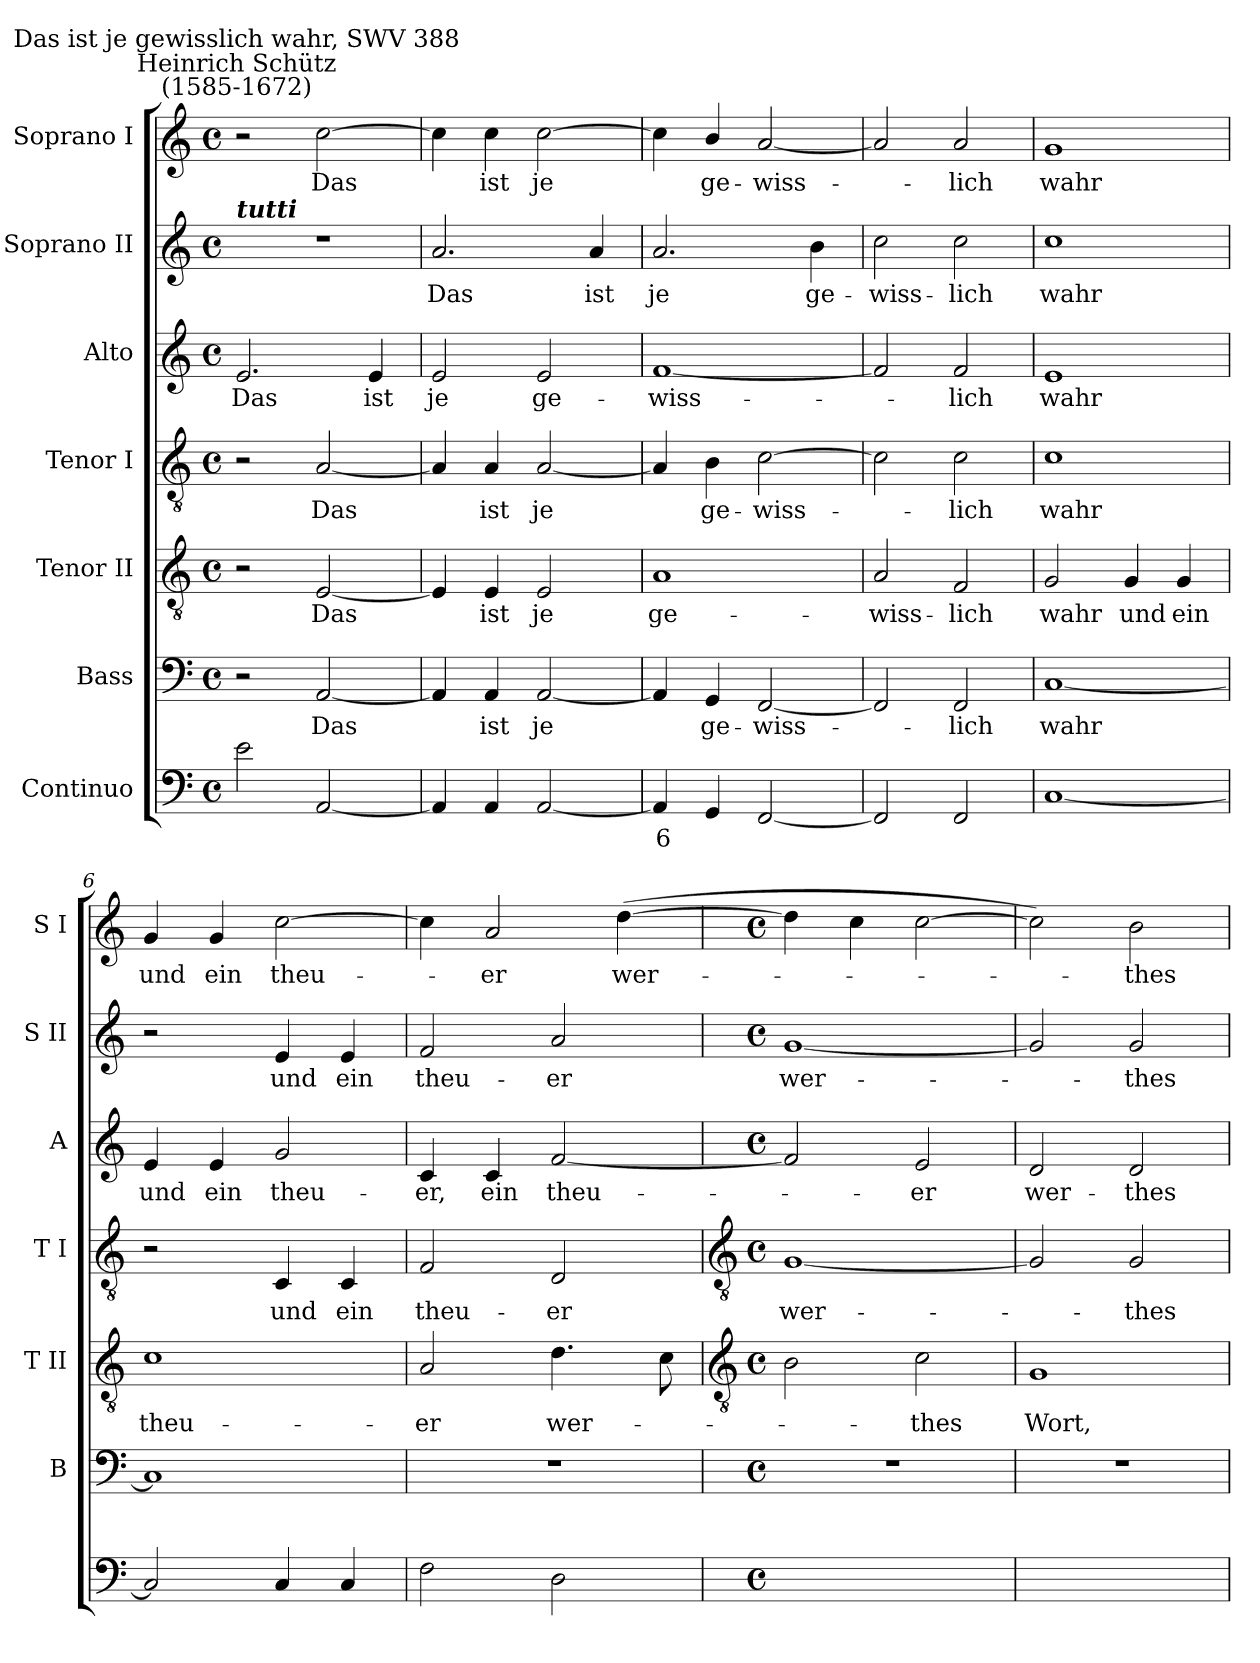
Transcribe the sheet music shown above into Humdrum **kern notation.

**kern	**text	**kern	**text	**kern	**text	**kern	**text	**kern	**text	**kern	**text	**kern	**text
*part7	*part7	*part6	*part6	*part5	*part5	*part4	*part4	*part3	*part3	*part2	*part2	*part1	*part1
*staff7	*staff7	*staff6	*staff6	*staff5	*staff5	*staff4	*staff4	*staff3	*staff3	*staff2	*staff2	*staff1	*staff1
*I"Continuo	*	*I"Bass	*	*I"Tenor II	*	*I"Tenor I	*	*I"Alto	*	*I"Soprano II	*	*I"Soprano I	*
*	*	*I'B	*	*I'T II	*	*I'T I	*	*I'A	*	*I'S II	*	*I'S I	*
*clefF4	*	*clefF4	*	*clefGv2	*	*clefGv2	*	*clefG2	*	*clefG2	*	*clefG2	*
*k[]	*	*k[]	*	*k[]	*	*k[]	*	*k[]	*	*k[]	*	*k[]	*
*C:	*	*C:	*	*C:	*	*C:	*	*C:	*	*C:	*	*C:	*
*M4/4	*	*M4/4	*	*M4/4	*	*M4/4	*	*M4/4	*	*M4/4	*	*M4/4	*
*met(c)	*	*met(c)	*	*met(c)	*	*met(c)	*	*met(c)	*	*met(c)	*	*met(c)	*
=1	=1	=1	=1	=1	=1	=1	=1	=1	=1	=1	=1	=1	=1
!	!	!	!	!	!	!	!	!	!	!	!	!LO:TX:a:cj:t=Heinrich Schütz\n(1585-1672)	!
!	!	!	!	!	!	!	!	!	!	!	!	!LO:TX:a:cj:t=Das ist je gewisslich wahr, SWV 388	!
!	!	!	!	!	!	!	!	!	!	!LO:TX:a:Bi:t=tutti	!	!	!
!	!	!	!	!	!	!	!	!	!LO:LY:b	!	!	!	!
2e	.	2r	.	2r	.	2r	.	2.e	Das	1r	.	2r	.
!	!	!	!LO:LY:b	!	!LO:LY:b	!	!LO:LY:b	!	!	!	!	!	!LO:LY:b
[2AA	.	[2AA	Das	[2E	Das	[2A	Das	.	.	.	.	[2cc	Das
!	!	!	!	!	!	!	!	!	!LO:LY:b	!	!	!	!
.	.	.	.	.	.	.	.	4e	ist	.	.	.	.
=2	=2	=2	=2	=2	=2	=2	=2	=2	=2	=2	=2	=2	=2
!	!	!	!	!	!	!	!	!	!LO:LY:b	!	!LO:LY:b	!	!
4AA]	.	4AA]	.	4E]	.	4A]	.	2e	je	2.a	Das	4cc]	.
!	!	!	!LO:LY:b	!	!LO:LY:b	!	!LO:LY:b	!	!	!	!	!	!LO:LY:b
4AA	.	4AA	ist	4E	ist	4A	ist	.	.	.	.	4cc	ist
!	!	!	!LO:LY:b	!	!LO:LY:b	!	!LO:LY:b	!	!LO:LY:b	!	!	!	!LO:LY:b
[2AA	.	[2AA	je	2E	je	[2A	je	2e	ge-	.	.	[2cc	je
!	!	!	!	!	!	!	!	!	!	!	!LO:LY:b	!	!
.	.	.	.	.	.	.	.	.	.	4a	ist	.	.
=3	=3	=3	=3	=3	=3	=3	=3	=3	=3	=3	=3	=3	=3
!	!LO:LY:b	!	!	!	!LO:LY:b	!	!	!	!LO:LY:b	!	!LO:LY:b	!	!
4AA]	6	4AA]	.	1A	ge-	4A]	.	[1f	-wiss-	2.a	je	4cc]	.
!	!	!	!LO:LY:b	!	!	!	!LO:LY:b	!	!	!	!	!	!LO:LY:b
4GG	.	4GG	ge-	.	.	4B	ge-	.	.	.	.	4b/	ge-
!	!	!	!LO:LY:b	!	!	!	!LO:LY:b	!	!	!	!	!	!LO:LY:b
[2FF	.	[2FF	-wiss-	.	.	[2c	-wiss-	.	.	.	.	[2a	-wiss-
!	!	!	!	!	!	!	!	!	!	!	!LO:LY:b	!	!
.	.	.	.	.	.	.	.	.	.	4b	ge-	.	.
=4	=4	=4	=4	=4	=4	=4	=4	=4	=4	=4	=4	=4	=4
!	!	!	!	!	!LO:LY:b	!	!	!	!	!	!LO:LY:b	!	!
2FF]	.	2FF]	.	2A	-wiss-	2c]	.	2f]	.	2cc	-wiss-	2a]	.
!	!	!	!LO:LY:b	!	!LO:LY:b	!	!LO:LY:b	!	!LO:LY:b	!	!LO:LY:b	!	!LO:LY:b
2FF	.	2FF	lich	2F	-lich	2c	lich	2f	lich	2cc	-lich	2a	lich
=5	=5	=5	=5	=5	=5	=5	=5	=5	=5	=5	=5	=5	=5
!	!	!	!LO:LY:b	!	!LO:LY:b	!	!LO:LY:b	!	!LO:LY:b	!	!LO:LY:b	!	!LO:LY:b
[1C	.	[1C	wahr	2G	wahr	1c	wahr	1e	wahr	1cc	wahr	1g	wahr
!	!	!	!	!	!LO:LY:b	!	!	!	!	!	!	!	!
.	.	.	.	4G	und	.	.	.	.	.	.	.	.
!	!	!	!	!	!LO:LY:b	!	!	!	!	!	!	!	!
.	.	.	.	4G	ein	.	.	.	.	.	.	.	.
=6	=6	=6	=6	=6	=6	=6	=6	=6	=6	=6	=6	=6	=6
!	!	!	!	!	!LO:LY:b	!	!	!	!LO:LY:b	!	!	!	!LO:LY:b
2C]	.	1C]	.	1c	theu-	2r	.	4e	und	2r	.	4g	und
!	!	!	!	!	!	!	!	!	!LO:LY:b	!	!	!	!LO:LY:b
.	.	.	.	.	.	.	.	4e	ein	.	.	4g	ein
!	!	!	!	!	!	!	!LO:LY:b	!	!LO:LY:b	!	!LO:LY:b	!	!LO:LY:b
4C	.	.	.	.	.	4C	und	2g	theu-	4e	und	[2cc	theu-
!	!	!	!	!	!	!	!LO:LY:b	!	!	!	!LO:LY:b	!	!
4C	.	.	.	.	.	4C	ein	.	.	4e	ein	.	.
=7	=7	=7	=7	=7	=7	=7	=7	=7	=7	=7	=7	=7	=7
!	!	!	!	!	!LO:LY:b	!	!LO:LY:b	!	!LO:LY:b	!	!LO:LY:b	!	!
2F	.	1r	.	2A	-er	2F	theu-	4c	-er,	2f	theu-	4cc]	.
!	!	!	!	!	!	!	!	!	!LO:LY:b	!	!	!	!LO:LY:b
.	.	.	.	.	.	.	.	4c	ein	.	.	2a	er
!	!	!	!	!	!LO:LY:b	!	!LO:LY:b	!	!LO:LY:b	!	!LO:LY:b	!	!
2D	.	.	.	4.d	wer-	2D	-er	[2f	theu-	2a	-er	.	.
!	!	!	!	!	!	!	!	!	!	!	!	!	!LO:LY:b
.	.	.	.	.	.	.	.	.	.	.	.	(>[4dd	wer-
.	.	.	.	8c	.	.	.	.	.	.	.	.	.
!!LO:LB:g=z
=8	=8	=8	=8	=8	=8	=8	=8	=8	=8	=8	=8	=8	=8
*	*	*	*	*clefGv2	*	*clefGv2	*	*	*	*	*	*	*
*M4/4	*	*M4/4	*	*M4/4	*	*M4/4	*	*M4/4	*	*M4/4	*	*M4/4	*
*met(c)	*	*met(c)	*	*met(c)	*	*met(c)	*	*met(c)	*	*met(c)	*	*met(c)	*
!	!LO:LY:b	!	!	!	!	!	!LO:LY:b	!	!	!	!LO:LY:b	!	!
[2Gyy	4	1r	.	2B	.	[1G	wer-	2f]	.	[1g	wer-	4dd]	.
.	.	.	.	.	.	.	.	.	.	.	.	4cc	.
!	!LO:LY:b	!	!	!	!LO:LY:b	!	!	!	!LO:LY:b	!	!	!	!
2Gyy]	3	.	.	2c	thes	.	.	2e	er	.	.	[2cc	.
=9	=9	=9	=9	=9	=9	=9	=9	=9	=9	=9	=9	=9	=9
!	!LO:LY:b	!	!	!	!LO:LY:b	!	!	!	!LO:LY:b	!	!	!	!
[2Gyy	4	1r	.	1G	Wort,	2G]	.	2d	wer-	2g]	.	2cc])	.
!	!LO:LY:b	!	!	!	!	!	!LO:LY:b	!	!LO:LY:b	!	!LO:LY:b	!	!LO:LY:b
2Gyy]	3	.	.	.	.	2G	thes	2d	-thes	2g	thes	2b	thes
=	=	=	=	=	=	=	=	=	=	=	=	=	=
*-	*-	*-	*-	*-	*-	*-	*-	*-	*-	*-	*-	*-	*-
